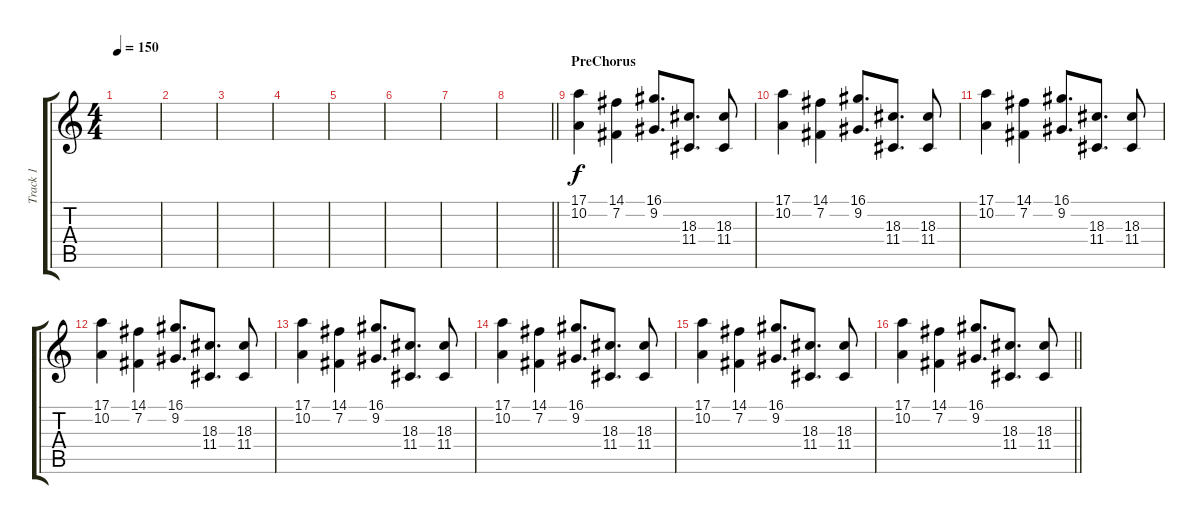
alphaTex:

\track ("Track 1" "Track 1") {instrument lead2sawtooth}
\staff {score tabs}
\tuning (E4 B3 G3 D3 A2 E2) {hide}
\ts (4 4)
\tempo 150
\clef g2
\ks c
|
|
|
|
|
|
|
\barLineRight lightlight
|
\section ("" "PreChorus")
(17.1 10.2).4 (14.1 7.2).4 (16.1 9.2).8{d} (18.3 11.4).8{d} (18.3 11.4).8 |
(17.1 10.2).4 (14.1 7.2).4 (16.1 9.2).8{d} (18.3 11.4).8{d} (18.3 11.4).8 |
(17.1 10.2).4 (14.1 7.2).4 (16.1 9.2).8{d} (18.3 11.4).8{d} (18.3 11.4).8 |
(17.1 10.2).4 (14.1 7.2).4 (16.1 9.2).8{d} (18.3 11.4).8{d} (18.3 11.4).8 |
(17.1 10.2).4 (14.1 7.2).4 (16.1 9.2).8{d} (18.3 11.4).8{d} (18.3 11.4).8 |
(17.1 10.2).4 (14.1 7.2).4 (16.1 9.2).8{d} (18.3 11.4).8{d} (18.3 11.4).8 |
(17.1 10.2).4 (14.1 7.2).4 (16.1 9.2).8{d} (18.3 11.4).8{d} (18.3 11.4).8 |
\barLineRight lightlight
(17.1 10.2).4 (14.1 7.2).4 (16.1 9.2).8{d} (18.3 11.4).8{d} (18.3 11.4).8
